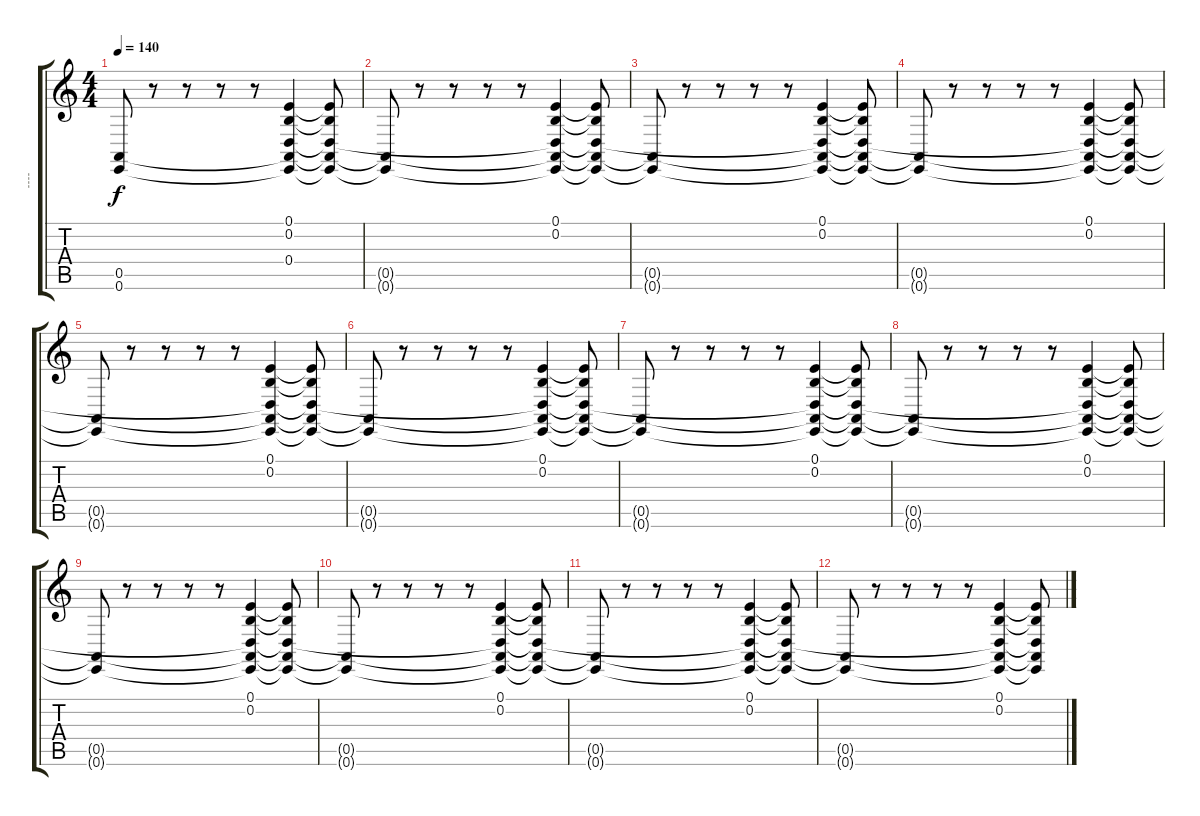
\track ("----" "----") {instrument applause}
\staff {score tabs}
\tuning (E4 B3 G3 D3 A2 E2) {hide}
\ts (4 4)
\tempo 140
\clef g2
\ks c
(0.5{t} 0.6{t}).8{dy f volume 6} r.8{volume 10} r.8 r.8 r.8 (0.1 0.2 0.4{t} 0.5{t} 0.6{t}).4{volume 6} (0.1{t} 0.2{t} 0.4{t} 0.5{t} 0.6{t}).8 |
(0.5{t} 0.6{t}).8{volume 6} r.8{volume 10} r.8 r.8 r.8 (0.1 0.2 0.4{t} 0.5{t} 0.6{t}).4{volume 6} (0.1{t} 0.2{t} 0.4{t} 0.5{t} 0.6{t}).8 |
(0.5{t} 0.6{t}).8{volume 6} r.8{volume 10} r.8 r.8 r.8 (0.1 0.2 0.4{t} 0.5{t} 0.6{t}).4{volume 6} (0.1{t} 0.2{t} 0.4{t} 0.5{t} 0.6{t}).8 |
(0.5{t} 0.6{t}).8{volume 6} r.8{volume 10} r.8 r.8 r.8 (0.1 0.2 0.4{t} 0.5{t} 0.6{t}).4{volume 6} (0.1{t} 0.2{t} 0.4{t} 0.5{t} 0.6{t}).8 |
(0.5{t} 0.6{t}).8{volume 6} r.8{volume 10} r.8 r.8 r.8 (0.1 0.2 0.4{t} 0.5{t} 0.6{t}).4{volume 6} (0.1{t} 0.2{t} 0.4{t} 0.5{t} 0.6{t}).8 |
(0.5{t} 0.6{t}).8{volume 6} r.8{volume 10} r.8 r.8 r.8 (0.1 0.2 0.4{t} 0.5{t} 0.6{t}).4{volume 6} (0.1{t} 0.2{t} 0.4{t} 0.5{t} 0.6{t}).8 |
(0.5{t} 0.6{t}).8{volume 6} r.8{volume 10} r.8 r.8 r.8 (0.1 0.2 0.4{t} 0.5{t} 0.6{t}).4{volume 6} (0.1{t} 0.2{t} 0.4{t} 0.5{t} 0.6{t}).8 |
(0.5{t} 0.6{t}).8{volume 6} r.8{volume 10} r.8 r.8 r.8 (0.1 0.2 0.4{t} 0.5{t} 0.6{t}).4{volume 6} (0.1{t} 0.2{t} 0.4{t} 0.5{t} 0.6{t}).8 |
(0.5{t} 0.6{t}).8{volume 6} r.8{volume 10} r.8 r.8 r.8 (0.1 0.2 0.4{t} 0.5{t} 0.6{t}).4{volume 6} (0.1{t} 0.2{t} 0.4{t} 0.5{t} 0.6{t}).8 |
(0.5{t} 0.6{t}).8{volume 6} r.8{volume 10} r.8 r.8 r.8 (0.1 0.2 0.4{t} 0.5{t} 0.6{t}).4{volume 6} (0.1{t} 0.2{t} 0.4{t} 0.5{t} 0.6{t}).8 |
(0.5{t} 0.6{t}).8{volume 6} r.8{volume 10} r.8 r.8 r.8 (0.1 0.2 0.4{t} 0.5{t} 0.6{t}).4{volume 6} (0.1{t} 0.2{t} 0.4{t} 0.5{t} 0.6{t}).8 |
(0.5{t} 0.6{t}).8{volume 6} r.8{volume 10} r.8 r.8 r.8 (0.1 0.2 0.4{t} 0.5{t} 0.6{t}).4{volume 6} (0.1{t} 0.2{t} 0.4{t} 0.5{t} 0.6{t}).8
